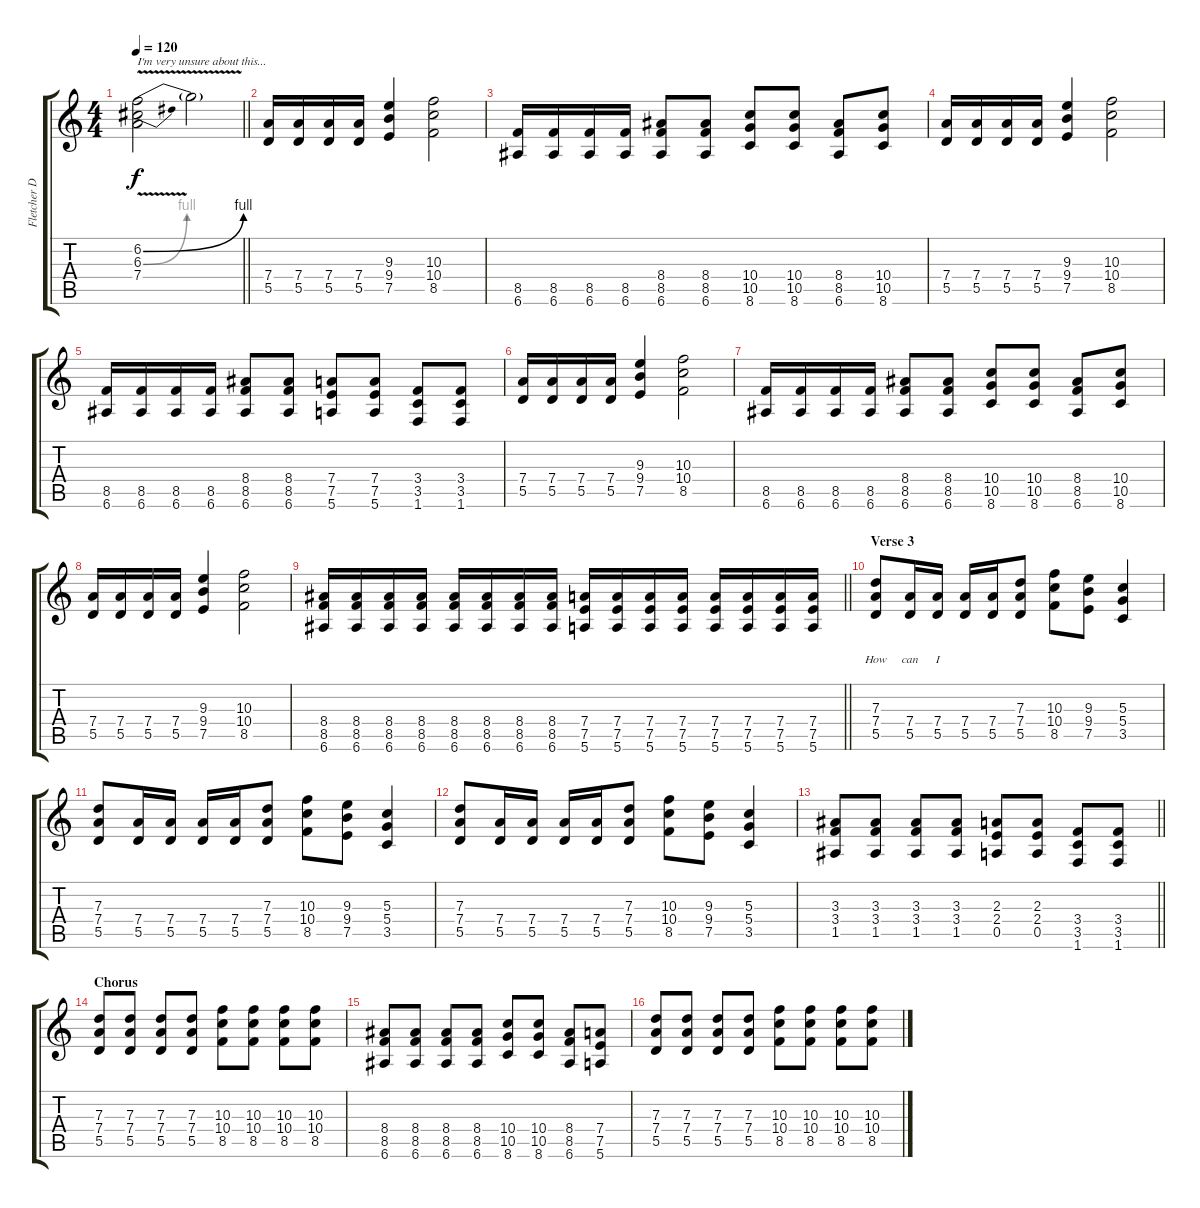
\track ("Fletcher Dragge" "Fletcher D") {instrument distortionguitar}
\staff {score tabs}
\tuning (E4 B3 G3 D3 A2 E2) {hide}
\ts (4 4)
\tempo 120
\clef g2
\barLineRight lightlight
\ks c
(6.2{be (bend 0 0 60 4) v} 6.3{be (bend 0 0 60 4) v} 7.4{t}).2{txt "I'm very unsure about this..." dy f} 6.2{t}.2 |
(7.4 5.5).16 (7.4 5.5).16 (7.4 5.5).16 (7.4 5.5).16 (9.3 9.4 7.5).4 (10.3 10.4 8.5).2 |
(8.5 6.6).16 (8.5 6.6).16 (8.5 6.6).16 (8.5 6.6).16 (8.4 8.5 6.6).8 (8.4 8.5 6.6).8 (10.4 10.5 8.6).8 (10.4 10.5 8.6).8 (8.4 8.5 6.6).8 (10.4 10.5 8.6).8 |
(7.4 5.5).16 (7.4 5.5).16 (7.4 5.5).16 (7.4 5.5).16 (9.3 9.4 7.5).4 (10.3 10.4 8.5).2 |
(8.5 6.6).16 (8.5 6.6).16 (8.5 6.6).16 (8.5 6.6).16 (8.4 8.5 6.6).8 (8.4 8.5 6.6).8 (7.4 7.5 5.6).8 (7.4 7.5 5.6).8 (3.4 3.5 1.6).8 (3.4 3.5 1.6).8 |
(7.4 5.5).16 (7.4 5.5).16 (7.4 5.5).16 (7.4 5.5).16 (9.3 9.4 7.5).4 (10.3 10.4 8.5).2 |
(8.5 6.6).16 (8.5 6.6).16 (8.5 6.6).16 (8.5 6.6).16 (8.4 8.5 6.6).8 (8.4 8.5 6.6).8 (10.4 10.5 8.6).8 (10.4 10.5 8.6).8 (8.4 8.5 6.6).8 (10.4 10.5 8.6).8 |
(7.4 5.5).16 (7.4 5.5).16 (7.4 5.5).16 (7.4 5.5).16 (9.3 9.4 7.5).4 (10.3 10.4 8.5).2 |
\barLineRight lightlight
(8.4 8.5 6.6).16 (8.4 8.5 6.6).16 (8.4 8.5 6.6).16 (8.4 8.5 6.6).16 (8.4 8.5 6.6).16 (8.4 8.5 6.6).16 (8.4 8.5 6.6).16 (8.4 8.5 6.6).16 (7.4 7.5 5.6).16 (7.4 7.5 5.6).16 (7.4 7.5 5.6).16 (7.4 7.5 5.6).16 (7.4 7.5 5.6).16 (7.4 7.5 5.6).16 (7.4 7.5 5.6).16 (7.4 7.5 5.6).16 |
\section ("" "Verse 3")
(7.3 7.4 5.5).8{lyrics (0 "") lyrics (1 "") lyrics (2 "") lyrics (3 "How") lyrics (4 "")} (7.4 5.5).16{lyrics (0 "") lyrics (1 "") lyrics (2 "") lyrics (3 "can") lyrics (4 "")} (7.4 5.5).16{lyrics (0 "") lyrics (1 "") lyrics (2 "") lyrics (3 "I") lyrics (4 "")} (7.4 5.5).16 (7.4 5.5).16 (7.3 7.4 5.5).8 (10.3 10.4 8.5).8 (9.3 9.4 7.5).8 (5.3 5.4 3.5).4 |
(7.3 7.4 5.5).8 (7.4 5.5).16 (7.4 5.5).16 (7.4 5.5).16 (7.4 5.5).16 (7.3 7.4 5.5).8 (10.3 10.4 8.5).8 (9.3 9.4 7.5).8 (5.3 5.4 3.5).4 |
(7.3 7.4 5.5).8 (7.4 5.5).16 (7.4 5.5).16 (7.4 5.5).16 (7.4 5.5).16 (7.3 7.4 5.5).8 (10.3 10.4 8.5).8 (9.3 9.4 7.5).8 (5.3 5.4 3.5).4 |
\barLineRight lightlight
(3.3 3.4 1.5).8 (3.3 3.4 1.5).8 (3.3 3.4 1.5).8 (3.3 3.4 1.5).8 (2.3 2.4 0.5).8 (2.3 2.4 0.5).8 (3.4 3.5 1.6).8 (3.4 3.5 1.6).8 |
\section ("" "Chorus")
(7.3 7.4 5.5).8 (7.3 7.4 5.5).8 (7.3 7.4 5.5).8 (7.3 7.4 5.5).8 (10.3 10.4 8.5).8 (10.3 10.4 8.5).8 (10.3 10.4 8.5).8 (10.3 10.4 8.5).8 |
(8.4 8.5 6.6).8 (8.4 8.5 6.6).8 (8.4 8.5 6.6).8 (8.4 8.5 6.6).8 (10.4 10.5 8.6).8 (10.4 10.5 8.6).8 (8.4 8.5 6.6).8 (7.4 7.5 5.6).8 |
(7.3 7.4 5.5).8 (7.3 7.4 5.5).8 (7.3 7.4 5.5).8 (7.3 7.4 5.5).8 (10.3 10.4 8.5).8 (10.3 10.4 8.5).8 (10.3 10.4 8.5).8 (10.3 10.4 8.5).8
